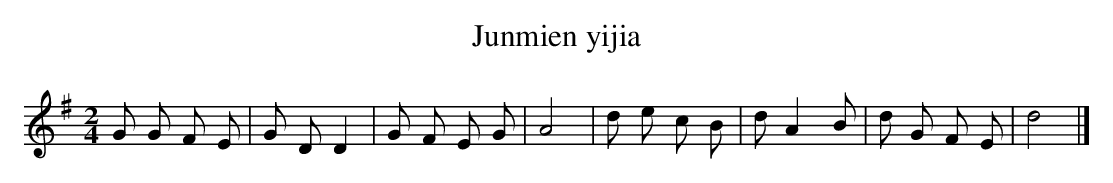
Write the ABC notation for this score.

X:1
T: Junmien yijia
L: 1/8
M: 2/4
K: G
G G F E [I:setbarnb 1]|
G DD2 |
G F E G |
A4 |
d e c B |
dA2B |
d G F E |
d4 |]
